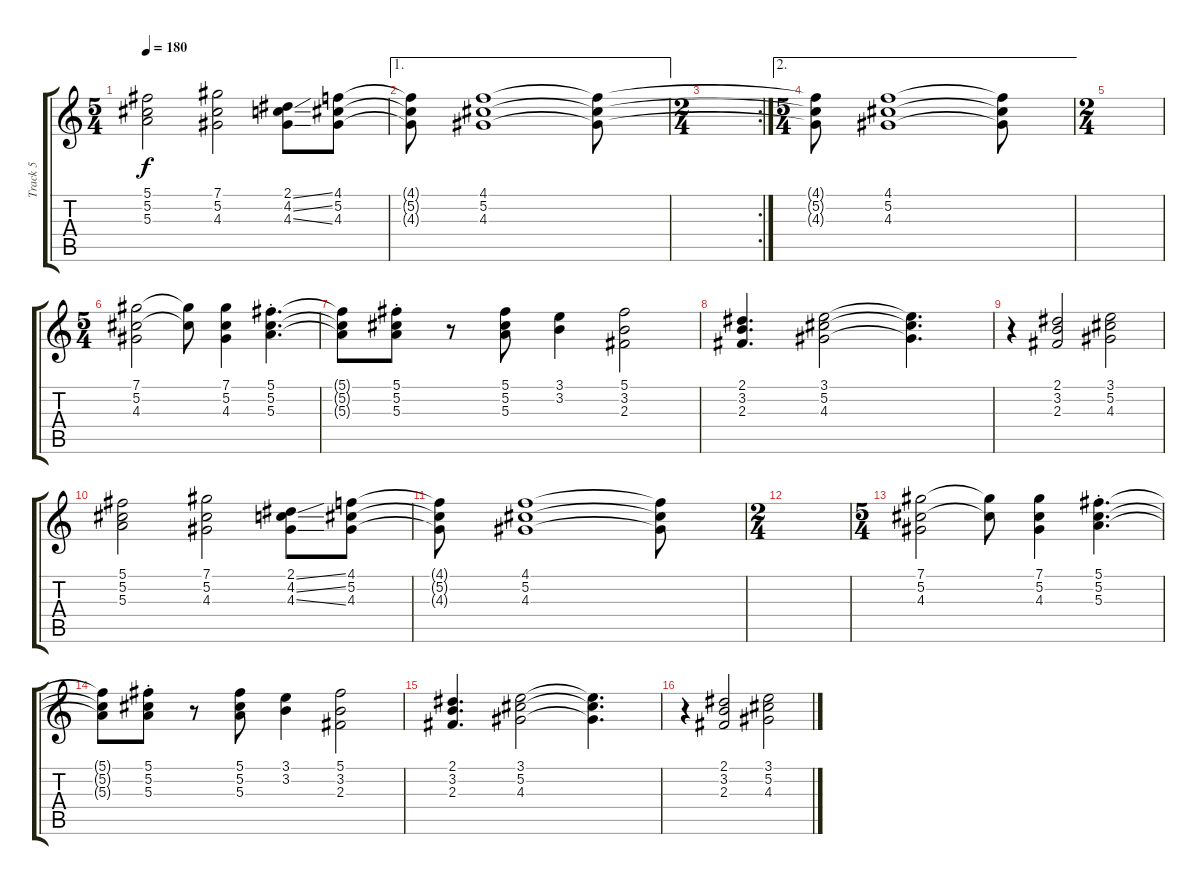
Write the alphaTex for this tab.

\track ("Track 5" "Track 5") {instrument electricguitarjazz}
\staff {score tabs}
\tuning (Db4 Ab3 E3 B2 Gb2 Db2) {hide}
\ts (5 4)
\tempo 180
\clef g2
\ks c
(5.1 5.2 5.3).2{dy f} (7.1 5.2 4.3).2 (2.1{ss} 4.2{ss} 4.3{ss}).8 (4.1 5.2 4.3).8 |
\ae 1
(4.1{t} 5.2{t} 4.3{t}).8 (4.1 5.2 4.3).1 (4.1{t} 5.2{t} 4.3{t}).8 |
\rc 2
\ts (2 4)
|
\ae 2
\ts (5 4)
(4.1{t} 5.2{t} 4.3{t}).8 (4.1 5.2 4.3).1 (4.1{t} 5.2{t} 4.3{t}).8 |
\ts (2 4)
|
\ts (5 4)
(7.1 5.2 4.3).2 (7.1{t} 5.2{t}).8 (7.1 5.2 4.3).4 (5.1 5.2{st} 5.3).4{d} |
(5.1{t} 5.2{t} 5.3{t}).8 (5.1 5.2{st} 5.3).8 r.8 (5.1 5.2 5.3).8 (3.1 3.2).4 (5.1 3.2 2.3).2 |
(2.1 3.2 2.3).4{d} (3.1 5.2 4.3).2 (3.1{t} 5.2{t} 4.3{t}).4{d} |
r.4 (2.1 3.2 2.3).2 (3.1 5.2 4.3).2 |
(5.1 5.2 5.3).2 (7.1 5.2 4.3).2 (2.1{ss} 4.2{ss} 4.3{ss}).8 (4.1 5.2 4.3).8 |
(4.1{t} 5.2{t} 4.3{t}).8 (4.1 5.2 4.3).1 (4.1{t} 5.2{t} 4.3{t}).8 |
\ts (2 4)
|
\ts (5 4)
(7.1 5.2 4.3).2 (7.1{t} 5.2{t}).8 (7.1 5.2 4.3).4 (5.1 5.2 5.3{st}).4{d} |
(5.1{t} 5.2{t} 5.3{t}).8 (5.1 5.2 5.3{st}).8 r.8 (5.1 5.2 5.3).8 (3.1 3.2).4 (5.1 3.2 2.3).2 |
(2.1 3.2 2.3).4{d} (3.1 5.2 4.3).2 (3.1{t} 5.2{t} 4.3{t}).4{d} |
r.4 (2.1 3.2 2.3).2 (3.1 5.2 4.3).2
